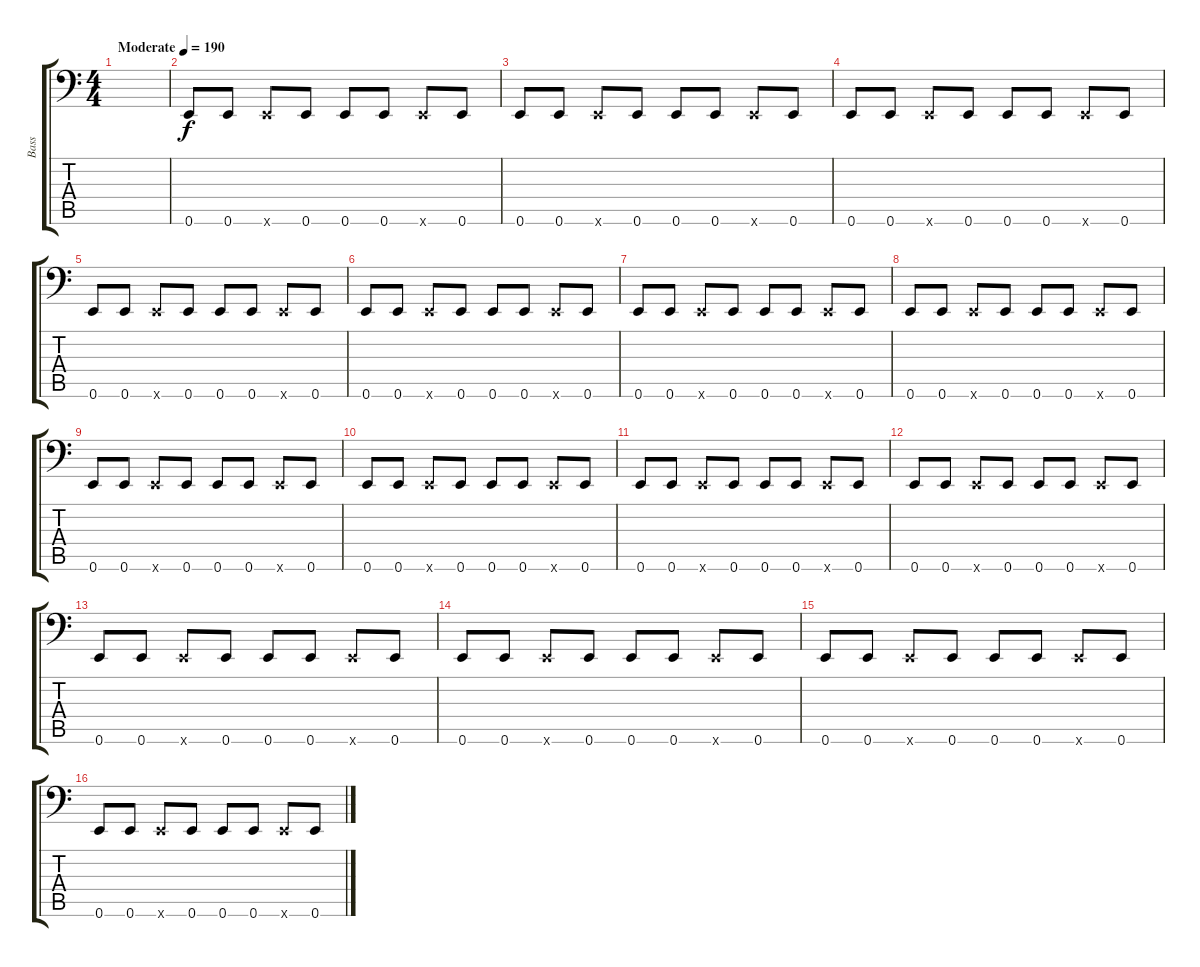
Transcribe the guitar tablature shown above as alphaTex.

\track ("Bass" "Bass") {instrument electricbasspick}
\staff {score tabs}
\tuning (E3 B2 G2 D2 A1 E1) {hide}
\ts (4 4)
\tempo (190 "Moderate")
\clef f4
\ks c
|
0.6.8 0.6.8 0.6{x}.8 0.6.8 0.6.8 0.6.8 0.6{x}.8 0.6.8 |
0.6.8 0.6.8 0.6{x}.8 0.6.8 0.6.8 0.6.8 0.6{x}.8 0.6.8 |
0.6.8 0.6.8 0.6{x}.8 0.6.8 0.6.8 0.6.8 0.6{x}.8 0.6.8 |
0.6.8 0.6.8 0.6{x}.8 0.6.8 0.6.8 0.6.8 0.6{x}.8 0.6.8 |
0.6.8 0.6.8 0.6{x}.8 0.6.8 0.6.8 0.6.8 0.6{x}.8 0.6.8 |
0.6.8 0.6.8 0.6{x}.8 0.6.8 0.6.8 0.6.8 0.6{x}.8 0.6.8 |
0.6.8 0.6.8 0.6{x}.8 0.6.8 0.6.8 0.6.8 0.6{x}.8 0.6.8 |
0.6.8 0.6.8 0.6{x}.8 0.6.8 0.6.8 0.6.8 0.6{x}.8 0.6.8 |
0.6.8 0.6.8 0.6{x}.8 0.6.8 0.6.8 0.6.8 0.6{x}.8 0.6.8 |
0.6.8 0.6.8 0.6{x}.8 0.6.8 0.6.8 0.6.8 0.6{x}.8 0.6.8 |
0.6.8 0.6.8 0.6{x}.8 0.6.8 0.6.8 0.6.8 0.6{x}.8 0.6.8 |
0.6.8 0.6.8 0.6{x}.8 0.6.8 0.6.8 0.6.8 0.6{x}.8 0.6.8 |
0.6.8 0.6.8 0.6{x}.8 0.6.8 0.6.8 0.6.8 0.6{x}.8 0.6.8 |
0.6.8 0.6.8 0.6{x}.8 0.6.8 0.6.8 0.6.8 0.6{x}.8 0.6.8 |
0.6.8 0.6.8 0.6{x}.8 0.6.8 0.6.8 0.6.8 0.6{x}.8 0.6.8
